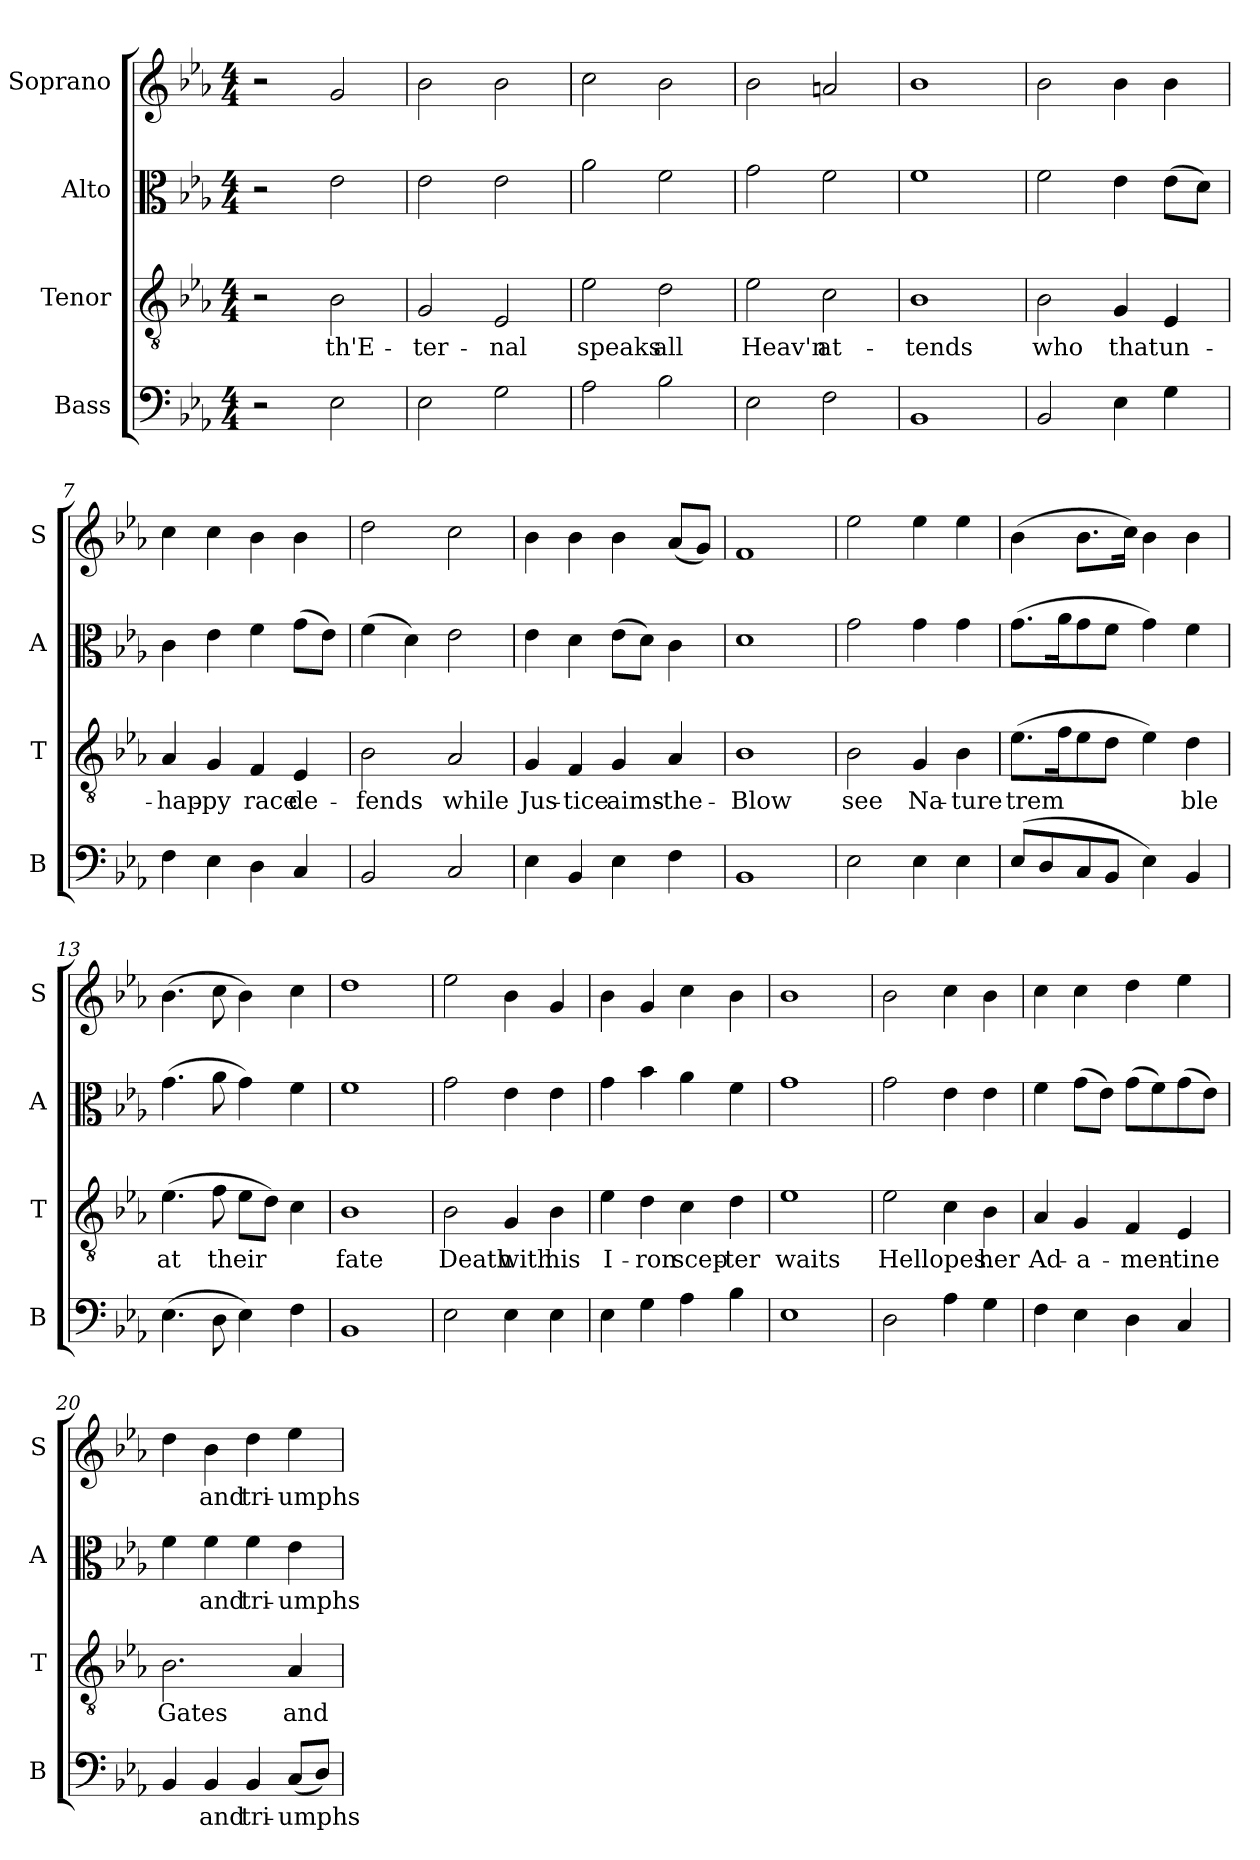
**kern	**text	**kern	**text	**kern	**text	**kern	**text
*part4	*part4	*part3	*part3	*part2	*part2	*part1	*part1
*staff4	*staff4	*staff3	*staff3	*staff2	*staff2	*staff1	*staff1
*I"Bass	*	*I"Tenor	*	*I"Alto	*	*I"Soprano	*
*I'B	*	*I'T	*	*I'A	*	*I'S	*
*clefF4	*	*clefGv2	*	*clefC3	*	*clefG2	*
*k[b-e-a-]	*	*k[b-e-a-]	*	*k[b-e-a-]	*	*k[b-e-a-]	*
*E-:	*	*E-:	*	*E-:	*	*E-:	*
*M4/4	*	*M4/4	*	*M4/4	*	*M4/4	*
=1	=1	=1	=1	=1	=1	=1	=1
2r	.	2r	.	2r	.	2r	.
2E-\	.	2B-\	th'E-	2e-\	.	2g/	.
=2	=2	=2	=2	=2	=2	=2	=2
2E-\	.	2G/	-ter-	2e-\	.	2b-\	.
2G\	.	2E-/	-nal	2e-\	.	2b-\	.
=3	=3	=3	=3	=3	=3	=3	=3
2A-\	.	2e-\	speaks	2a-\	.	2cc\	.
2B-\	.	2d\	all	2f\	.	2b-\	.
=4	=4	=4	=4	=4	=4	=4	=4
2E-\	.	2e-\	Heav'n	2g\	.	2b-\	.
2F\	.	2c\	at-	2f\	.	2an/	.
=5	=5	=5	=5	=5	=5	=5	=5
1BB-	.	1B-	-tends	1f	.	1b-	.
=6	=6	=6	=6	=6	=6	=6	=6
2BB-/	.	2B-\	who	2f\	.	2b-\	.
4E-\	.	4G/	that	4e-\	.	4b-\	.
4G\	.	4E-/	un-	(8e-\L	.	4b-\	.
.	.	.	.	8d\J)	.	.	.
=7	=7	=7	=7	=7	=7	=7	=7
4F\	.	4A-/	-hap-	4c\	.	4cc\	.
4E-\	.	4G/	-py	4e-\	.	4cc\	.
4D\	.	4F/	race	4f\	.	4b-\	.
4C/	.	4E-/	de-	(8g\L	.	4b-\	.
.	.	.	.	8e-\J)	.	.	.
!!LO:LB:g=z
=8	=8	=8	=8	=8	=8	=8	=8
2BB-/	.	2B-\	-fends	(4f\	.	2dd\	.
.	.	.	.	4d\)	.	.	.
2C/	.	2A-/	while	2e-\	.	2cc\	.
=9	=9	=9	=9	=9	=9	=9	=9
4E-\	.	4G/	Jus-	4e-\	.	4b-\	.
4BB-/	.	4F/	-tice	4d\	.	4b-\	.
4E-\	.	4G/	aims-	(8e-\L	.	4b-\	.
.	.	.	.	8d\J)	.	.	.
4F\	.	4A-/	-the-	4c\	.	(8a-/L	.
.	.	.	.	.	.	8g/J)	.
=10	=10	=10	=10	=10	=10	=10	=10
1BB-	.	1B-	-Blow	1d	.	1f	.
=11	=11	=11	=11	=11	=11	=11	=11
2E-\	.	2B-\	see	2g\	.	2ee-\	.
4E-\	.	4G/	Na-	4g\	.	4ee-\	.
4E-\	.	4B-\	-ture	4g\	.	4ee-\	.
=12	=12	=12	=12	=12	=12	=12	=12
(8E-/L	.	(8.e-\L	trem	(8.g\L	.	(4b-\	.
8D/	.	.	.	.	.	.	.
.	.	16f\K	.	16a-\K	.	.	.
8C/	.	8e-\	.	8g\	.	8.b-\L	.
8BB-/J	.	8d\J	.	8f\J	.	.	.
.	.	.	.	.	.	16cc\Jk)	.
4E-\)	.	4e-\)	.	4g\)	.	4b-\	.
4BB-/	.	4d\	ble	4f\	.	4b-\	.
!!LO:LB:g=z
=13	=13	=13	=13	=13	=13	=13	=13
(4.E-\	.	(4.e-\	at	(4.g\	.	(4.b-\	.
8D\	.	8f\	their	8a-\	.	8cc\	.
4E-\)	.	8e-\L	.	4g\)	.	4b-\)	.
.	.	8d\J)	.	.	.	.	.
4F\	.	4c\	.	4f\	.	4cc\	.
=14	=14	=14	=14	=14	=14	=14	=14
1BB-	.	1B-	fate	1f	.	1dd	.
=15	=15	=15	=15	=15	=15	=15	=15
2E-\	.	2B-\	Death	2g\	.	2ee-\	.
4E-\	.	4G/	with	4e-\	.	4b-\	.
4E-\	.	4B-\	his	4e-\	.	4g/	.
=16	=16	=16	=16	=16	=16	=16	=16
4E-\	.	4e-\	I-	4g\	.	4b-\	.
4G\	.	4d\	-ron	4b-\	.	4g/	.
4A-\	.	4c\	scep-	4a-\	.	4cc\	.
4B-\	.	4d\	-ter	4f\	.	4b-\	.
=17	=17	=17	=17	=17	=17	=17	=17
1E-	.	1e-	waits	1g	.	1b-	.
=18	=18	=18	=18	=18	=18	=18	=18
2D\	.	2e-\	Hell	2g\	.	2b-\	.
4A-\	.	4c\	opes	4e-\	.	4cc\	.
4G\	.	4B-\	her	4e-\	.	4b-\	.
!!LO:PB:g=z
=19	=19	=19	=19	=19	=19	=19	=19
4F\	.	4A-/	Ad-	4f\	.	4cc\	.
4E-\	.	4G/	-a-	(8g\L	.	4cc\	.
.	.	.	.	8e-\J)	.	.	.
4D\	.	4F/	-men-	(8g\L	.	4dd\	.
.	.	.	.	8f\)	.	.	.
4C/	.	4E-/	-tine	(8g\	.	4ee-\	.
.	.	.	.	8e-\J)	.	.	.
=20	=20	=20	=20	=20	=20	=20	=20
4BB-/	.	2.B-\	Gates	4f\	.	4dd\	.
4BB-/	and	.	.	4f\	and	4b-\	and
4BB-/	tri-	.	.	4f\	tri-	4dd\	tri-
(8C/L	-umphs	4A-/	and	4e-\	-umphs	4ee-\	-umphs
8D/J)	.	.	.	.	.	.	.
=	=	=	=	=	=	=	=
*-	*-	*-	*-	*-	*-	*-	*-
